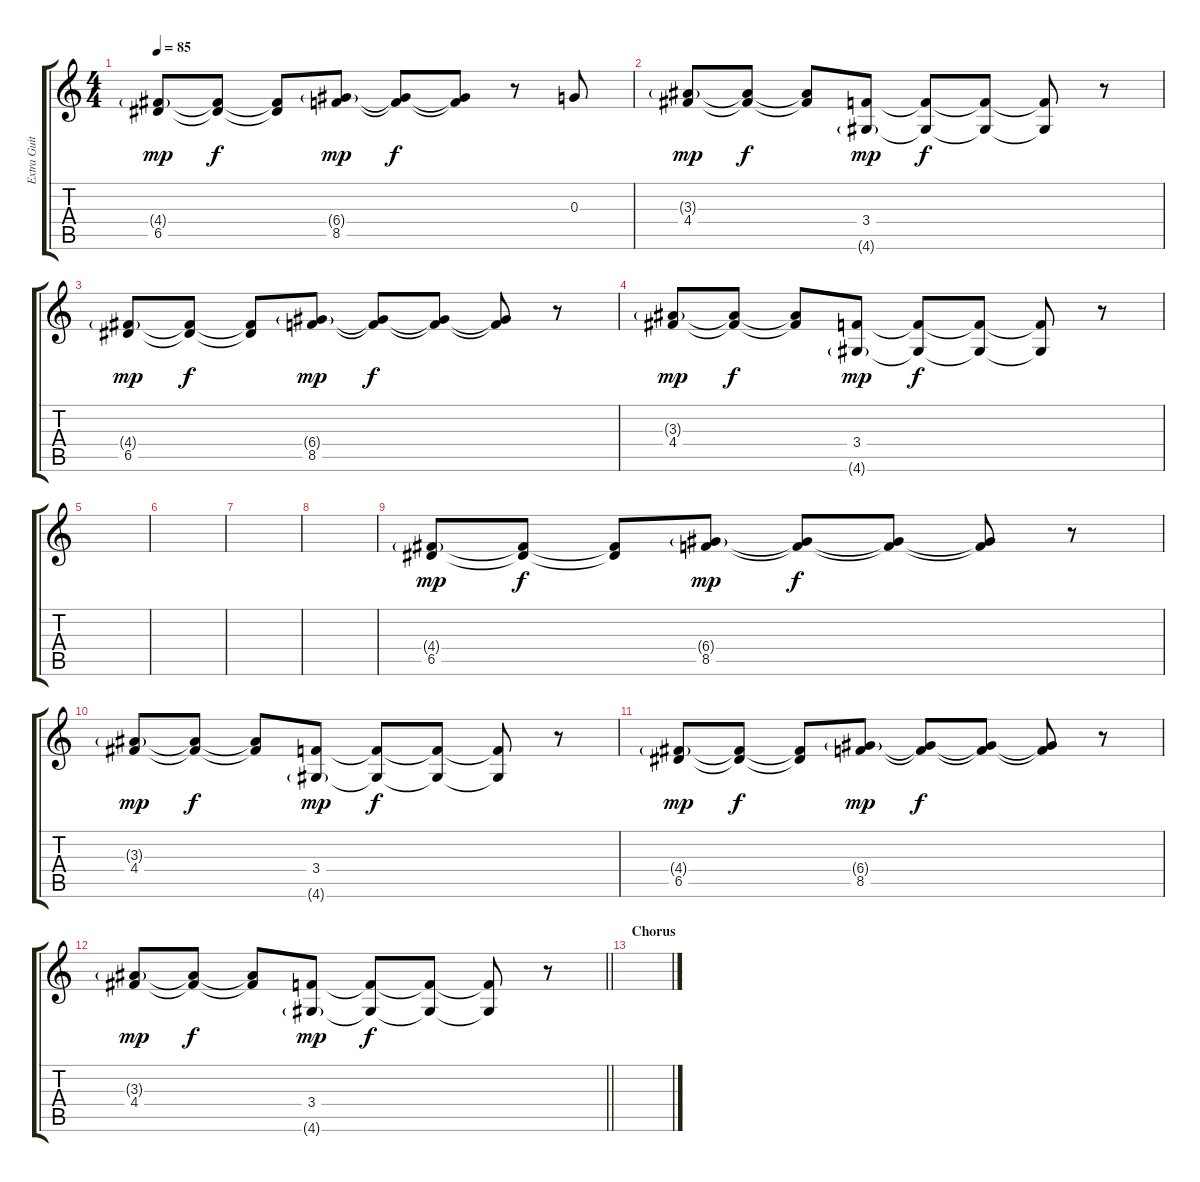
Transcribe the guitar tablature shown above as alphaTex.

\track ("Extra Guitar/String ensemble" "Extra Guit") {instrument acousticguitarsteel}
\staff {score tabs}
\tuning (E4 B3 G3 D3 A2 E2) {hide}
\ts (4 4)
\tempo 85
\clef g2
\ks c
(4.4{g} 6.5).8{dy mp} (4.4{t} 6.5{t}).8{dy f} (4.4{t} 6.5{t}).8 (6.4{g} 8.5).8{dy mp} (6.4{t} 8.5{t}).8{dy f} (6.4{t} 8.5{t}).8 r.8 0.3.8 |
(3.3{g} 4.4).8{dy mp} (3.3{t} 4.4{t}).8{dy f} (3.3{t} 4.4{t}).8 (3.4 4.6{g}).8{dy mp} (3.4{t} 4.6{t}).8{dy f} (3.4{t} 4.6{t}).8 (3.4{t} 4.6{t}).8 r.8 |
(4.4{g} 6.5).8{dy mp} (4.4{t} 6.5{t}).8{dy f} (4.4{t} 6.5{t}).8 (6.4{g} 8.5).8{dy mp} (6.4{t} 8.5{t}).8{dy f} (6.4{t} 8.5{t}).8 (6.4{t} 8.5{t}).8 r.8 |
(3.3{g} 4.4).8{dy mp} (3.3{t} 4.4{t}).8{dy f} (3.3{t} 4.4{t}).8 (3.4 4.6{g}).8{dy mp} (3.4{t} 4.6{t}).8{dy f} (3.4{t} 4.6{t}).8 (3.4{t} 4.6{t}).8 r.8 |
|
|
|
|
(4.4{g} 6.5).8{dy mp} (4.4{t} 6.5{t}).8{dy f} (4.4{t} 6.5{t}).8 (6.4{g} 8.5).8{dy mp} (6.4{t} 8.5{t}).8{dy f} (6.4{t} 8.5{t}).8 (6.4{t} 8.5{t}).8 r.8 |
(3.3{g} 4.4).8{dy mp} (3.3{t} 4.4{t}).8{dy f} (3.3{t} 4.4{t}).8 (3.4 4.6{g}).8{dy mp} (3.4{t} 4.6{t}).8{dy f} (3.4{t} 4.6{t}).8 (3.4{t} 4.6{t}).8 r.8 |
(4.4{g} 6.5).8{dy mp} (4.4{t} 6.5{t}).8{dy f} (4.4{t} 6.5{t}).8 (6.4{g} 8.5).8{dy mp} (6.4{t} 8.5{t}).8{dy f} (6.4{t} 8.5{t}).8 (6.4{t} 8.5{t}).8 r.8 |
\barLineRight lightlight
(3.3{g} 4.4).8{dy mp} (3.3{t} 4.4{t}).8{dy f} (3.3{t} 4.4{t}).8 (3.4 4.6{g}).8{dy mp} (3.4{t} 4.6{t}).8{dy f} (3.4{t} 4.6{t}).8 (3.4{t} 4.6{t}).8 r.8 |
\section ("" "Chorus")
